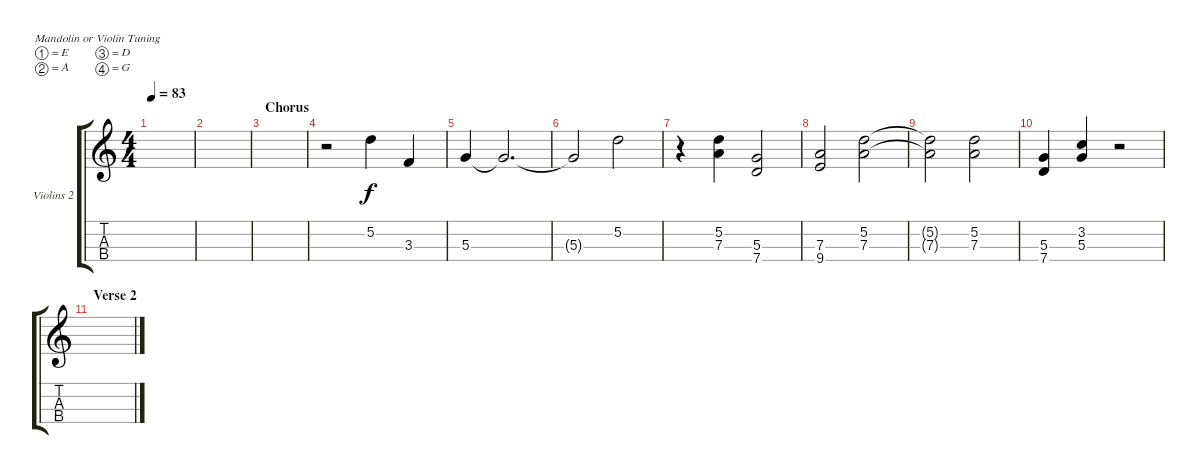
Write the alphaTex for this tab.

\defaultSystemsLayout 4
\bracketExtendMode groupsimilarinstruments
\firstSystemTrackNameOrientation horizontal
\otherSystemsTrackNameOrientation horizontal
\track ("Violins 2" "Violins 2") {instrument violin}
\staff {score tabs}
\tuning (E5 A4 D4 G3)
\ts (4 4)
\tempo 83
\clef g2
\scale
0.333333
\ks c
|
\scale
0.333333 |
\section ("" "Chorus")
\scale
0.333333 |
\scale
0.333333 r.2 5.2.4 3.3.4 |
\scale
0.333333 5.3.4 5.3{t}.2{d} |
\scale
0.333333 5.3{t}.2 5.2.2 |
\scale
0.333333 r.4 (5.2 7.3).4 (5.3 7.4).2 |
\scale
0.333333 (9.4 7.3).2 (5.2 7.3).2 |
\scale
0.333333 (5.2{t} 7.3{t}).2 (7.3 5.2).2 |
\scale
0.333333 (5.3 7.4).4 (3.2 5.3).4 r.2 |
\section ("" "Verse 2")
\scale
0.333333 |
\scale
0.333333 |
\scale
0.333333 |
\scale
0.333333 |
\scale
0.333333 |
\scale
0.333333
